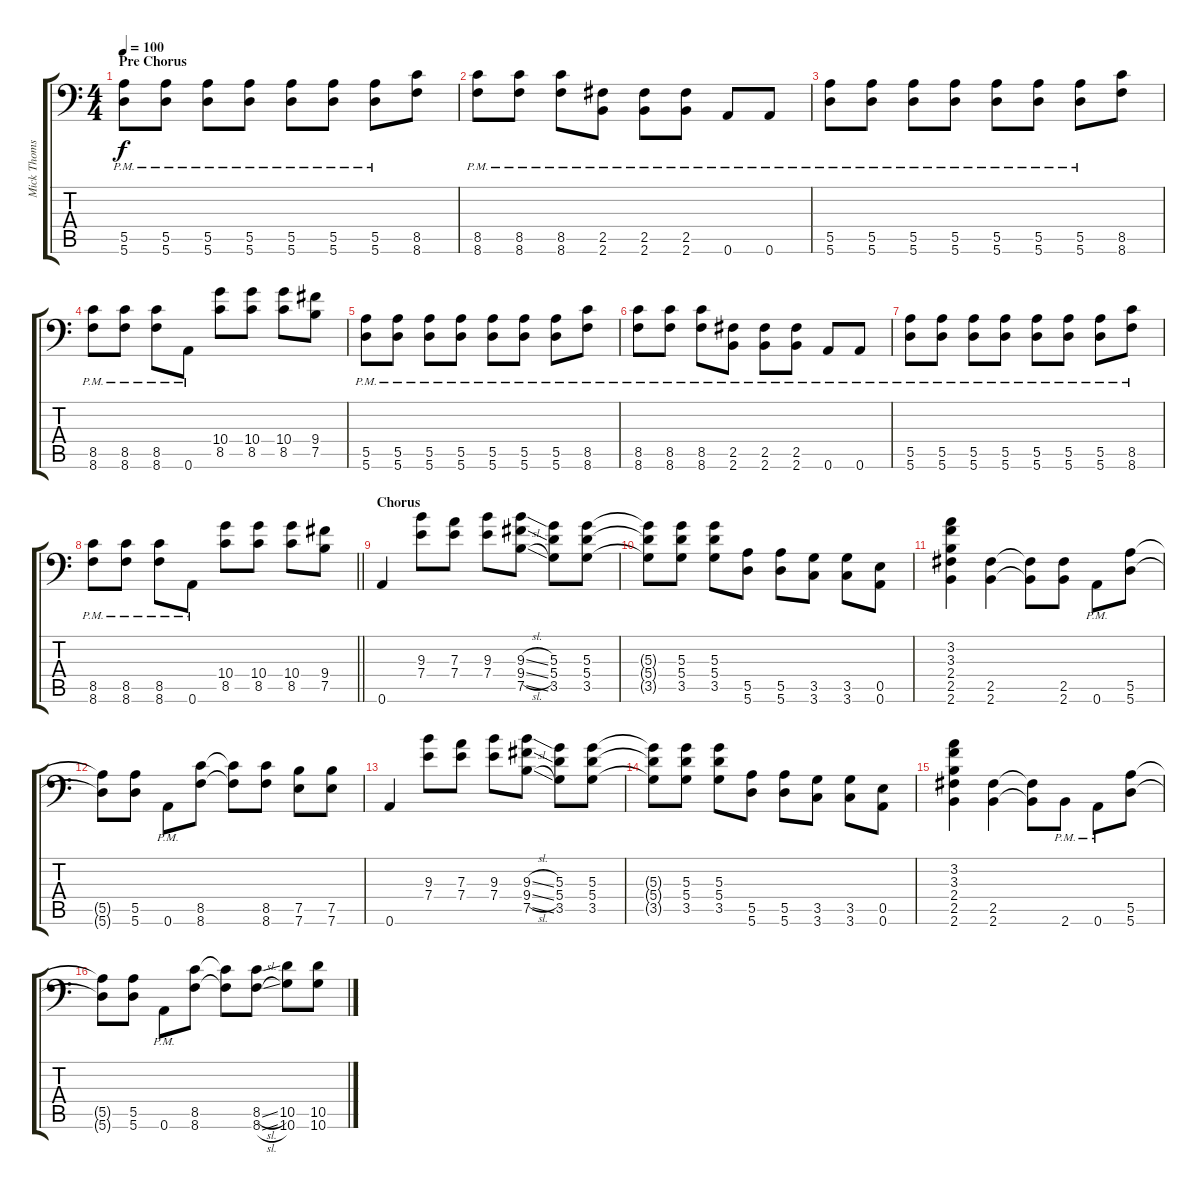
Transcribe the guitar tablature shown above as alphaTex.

\track ("Mick Thomson" "Mick Thoms") {instrument distortionguitar}
\staff {score tabs}
\tuning (B3 Gb3 D3 A2 E2 A1) {hide}
\ts (4 4)
\section ("" "Pre Chorus")
\tempo 100
\clef f4
\ks c
(5.5{pm} 5.6{pm}).8{dy f} (5.5{pm} 5.6{pm}).8 (5.5{pm} 5.6{pm}).8 (5.5{pm} 5.6{pm}).8 (5.5{pm} 5.6{pm}).8 (5.5{pm} 5.6{pm}).8 (5.5{pm} 5.6{pm}).8 (8.5 8.6).8 |
(8.5{pm} 8.6{pm}).8 (8.5{pm} 8.6{pm}).8 (8.5{pm} 8.6{pm}).8 (2.5{pm} 2.6{pm}).8 (2.5{pm} 2.6{pm}).8 (2.5{pm} 2.6{pm}).8 0.6{pm}.8 0.6{pm}.8 |
(5.5{pm} 5.6{pm}).8 (5.5{pm} 5.6{pm}).8 (5.5{pm} 5.6{pm}).8 (5.5{pm} 5.6{pm}).8 (5.5{pm} 5.6{pm}).8 (5.5{pm} 5.6{pm}).8 (5.5{pm} 5.6{pm}).8 (8.5 8.6).8 |
(8.5{pm} 8.6{pm}).8 (8.5{pm} 8.6{pm}).8 (8.5{pm} 8.6{pm}).8 0.6{pm}.8 (10.4 8.5).8 (10.4 8.5).8 (10.4 8.5).8 (9.4 7.5).8 |
(5.5{pm} 5.6{pm}).8 (5.5{pm} 5.6{pm}).8 (5.5{pm} 5.6{pm}).8 (5.5{pm} 5.6{pm}).8 (5.5{pm} 5.6{pm}).8 (5.5{pm} 5.6{pm}).8 (5.5{pm} 5.6{pm}).8 (8.5{pm} 8.6{pm}).8 |
(8.5{pm} 8.6{pm}).8 (8.5{pm} 8.6{pm}).8 (8.5{pm} 8.6{pm}).8 (2.5{pm} 2.6{pm}).8 (2.5{pm} 2.6{pm}).8 (2.5{pm} 2.6{pm}).8 0.6{pm}.8 0.6{pm}.8 |
(5.5{pm} 5.6{pm}).8 (5.5{pm} 5.6{pm}).8 (5.5{pm} 5.6{pm}).8 (5.5{pm} 5.6{pm}).8 (5.5{pm} 5.6{pm}).8 (5.5{pm} 5.6{pm}).8 (5.5{pm} 5.6{pm}).8 (8.5{pm} 8.6{pm}).8 |
\barLineRight lightlight
(8.5{pm} 8.6{pm}).8 (8.5{pm} 8.6{pm}).8 (8.5{pm} 8.6{pm}).8 0.6{pm}.8 (10.4 8.5).8 (10.4 8.5).8 (10.4 8.5).8 (9.4 7.5).8 |
\section ("" "Chorus")
0.6.4 (9.3 7.4).8 (7.3 7.4).8 (9.3 7.4).8 (9.3{sl} 9.4{sl} 7.5{sl}).8 (5.3 5.4 3.5).8 (5.3 5.4 3.5).8 |
(5.3{t} 5.4{t} 3.5{t}).8 (5.3 5.4 3.5).8 (5.3 5.4 3.5).8 (5.5 5.6).8 (5.5 5.6).8 (3.5 3.6).8 (3.5 3.6).8 (0.5 0.6).8 |
(3.2 3.3 2.4 2.5 2.6).4 (2.5 2.6).4 (2.5{t} 2.6{t}).8 (2.5 2.6).8 0.6{pm}.8 (5.5 5.6).8 |
(5.5{t} 5.6{t}).8 (5.5 5.6).8 0.6{pm}.8 (8.5 8.6).8 (8.5{t} 8.6{t}).8 (8.5 8.6).8 (7.5 7.6).8 (7.5 7.6).8 |
0.6.4 (9.3 7.4).8 (7.3 7.4).8 (9.3 7.4).8 (9.3{sl} 9.4{sl} 7.5{sl}).8 (5.3 5.4 3.5).8 (5.3 5.4 3.5).8 |
(5.3{t} 5.4{t} 3.5{t}).8 (5.3 5.4 3.5).8 (5.3 5.4 3.5).8 (5.5 5.6).8 (5.5 5.6).8 (3.5 3.6).8 (3.5 3.6).8 (0.5 0.6).8 |
(3.2 3.3 2.4 2.5 2.6).4 (2.5 2.6).4 (2.5{t} 2.6{t}).8 2.6{pm}.8 0.6{pm}.8 (5.5 5.6).8 |
(5.5{t} 5.6{t}).8 (5.5 5.6).8 0.6{pm}.8 (8.5 8.6).8 (8.5{t} 8.6{t}).8 (8.5{sl} 8.6{sl}).8 (10.5 10.6).8 (10.5 10.6).8
